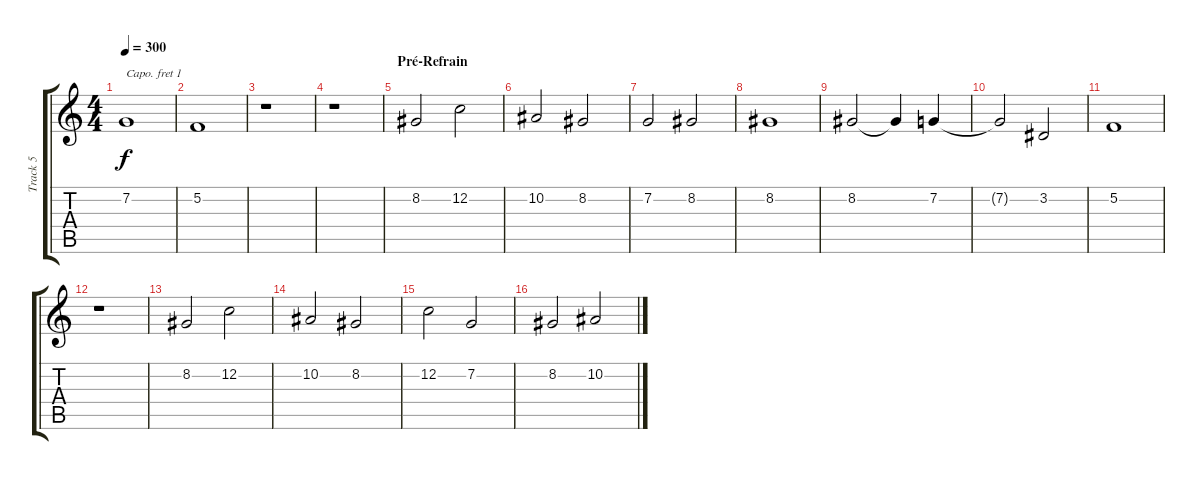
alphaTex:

\track ("Track 5" "Track 5") {instrument trumpet}
\staff {score tabs}
\capo 1
\tuning (E4 B3 G3 D3 A2 E2) {hide}
\ts (4 4)
\tempo 300
\clef g2
\ks c
7.2.1{dy f} |
5.2.1 |
r.1 |
r.1 |
\section ("" "Pré-Refrain")
8.2.2 12.2.2 |
10.2.2 8.2.2 |
7.2.2 8.2.2 |
8.2.1 |
8.2.2 8.2{t}.4 7.2.4 |
7.2{t}.2 3.2.2 |
5.2.1 |
r.1 |
8.2.2 12.2.2 |
10.2.2 8.2.2 |
12.2.2 7.2.2 |
8.2.2 10.2.2
